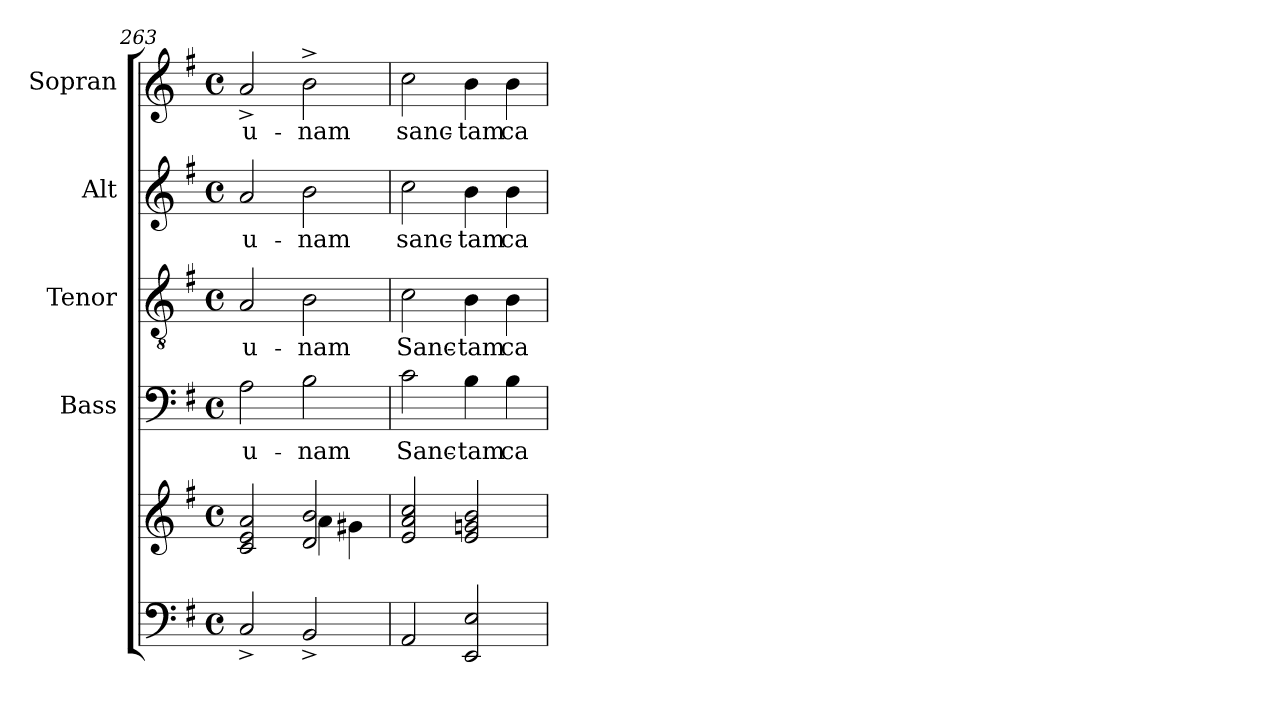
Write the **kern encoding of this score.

**kern	**kern	**kern	**text	**kern	**text	**kern	**text	**kern	**text
*part5	*part5	*part4	*part4	*part3	*part3	*part2	*part2	*part1	*part1
*staff6	*staff5	*staff4	*staff4	*staff3	*staff3	*staff2	*staff2	*staff1	*staff1
*	*	*I"Bass	*	*I"Tenor	*	*I"Alt	*	*I"Sopran	*
*	*	*I'B.	*	*I'T.	*	*I'A.	*	*I'S.	*
*clefF4	*clefG2	*clefF4	*	*clefGv2	*	*clefG2	*	*clefG2	*
*k[f#]	*k[f#]	*k[f#]	*	*k[f#]	*	*k[f#]	*	*k[f#]	*
*G:	*G:	*G:	*	*G:	*	*G:	*	*G:	*
*M4/4	*M4/4	*M4/4	*	*M4/4	*	*M4/4	*	*M4/4	*
*met(c)	*met(c)	*met(c)	*	*met(c)	*	*met(c)	*	*met(c)	*
=263	=263	=263	=263	=263	=263	=263	=263	=263	=263
*	*^	*	*	*	*	*	*	*	*
!	!	!	!	!LO:LY:b	!	!LO:LY:b	!	!LO:LY:b	!	!LO:LY:b
2C^</	2c/ 2e/ 2a/	2ryy	2A\	u-	2A/	u-	2a/	u-	2a^>/	u-
!	!	!	!	!LO:LY:b	!	!LO:LY:b	!	!LO:LY:b	!	!LO:LY:b
2BB^</	2d/ 2b/	4a\	2B\	-nam	2B\	-nam	2b\	-nam	2b^>\	-nam
.	.	4g#X\	.	.	.	.	.	.	.	.
=264	=264	=264	=264	=264	=264	=264	=264	=264	=264	=264
!	!	!	!	!LO:LY:b	!	!LO:LY:b	!	!LO:LY:b	!	!LO:LY:b
*	*v	*v	*	*	*	*	*	*	*	*
2AA/	2e/ 2a/ 2cc/	2c\	Sanc-	2c\	Sanc-	2cc\	sanc-	2cc\	sanc-
!	!	!	!LO:LY:b	!	!LO:LY:b	!	!LO:LY:b	!	!LO:LY:b
2EE/ 2E/	2e/ 2gn/ 2b/	4B\	-tam	4B\	-tam	4b\	-tam	4b\	-tam
!	!	!	!LO:LY:b	!	!LO:LY:b	!	!LO:LY:b	!	!LO:LY:b
.	.	4B\	ca-	4B\	ca-	4b\	ca-	4b\	ca-
=	=	=	=	=	=	=	=	=	=
*-	*-	*-	*-	*-	*-	*-	*-	*-	*-
